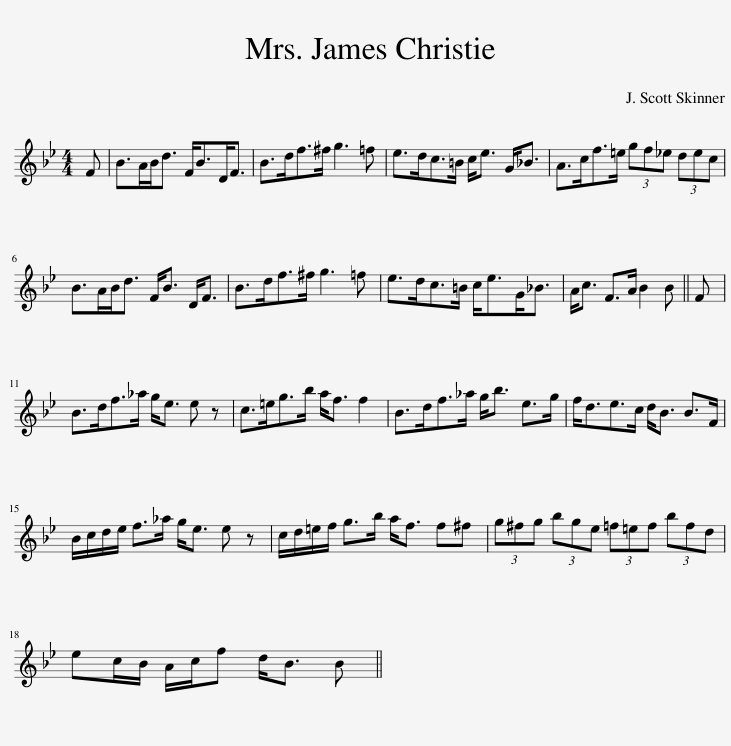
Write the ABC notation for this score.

X:1
L:1/8
M:4/4
I:linebreak $
K:Bb
V:1 treble
V:1
 F | B>AB<d F<BD<F | B>df>^f g3 =f | e>dc>=B c<e G<_B | A>cf>=e (3gf_e (3dec |$ %5
 B>AB<d F<B D<F | B>df>^f g3 =f | e>dc>=B c<eG<_B | A<c F>A B2 B || F |$ %10
 B>df>_a g<e e z | c>=eg>b a<f f2 | B>df>_a g<b e>g | f<de>c d<B B>F |$ B/c/d/e/ f>_a g<e e z | %15
 c/d/=e/f/ g>b a<f f^f | (3g^fg (3bge (3=f=ef (3bfd |$ ec/B/ A/c/f d<B B || %18
